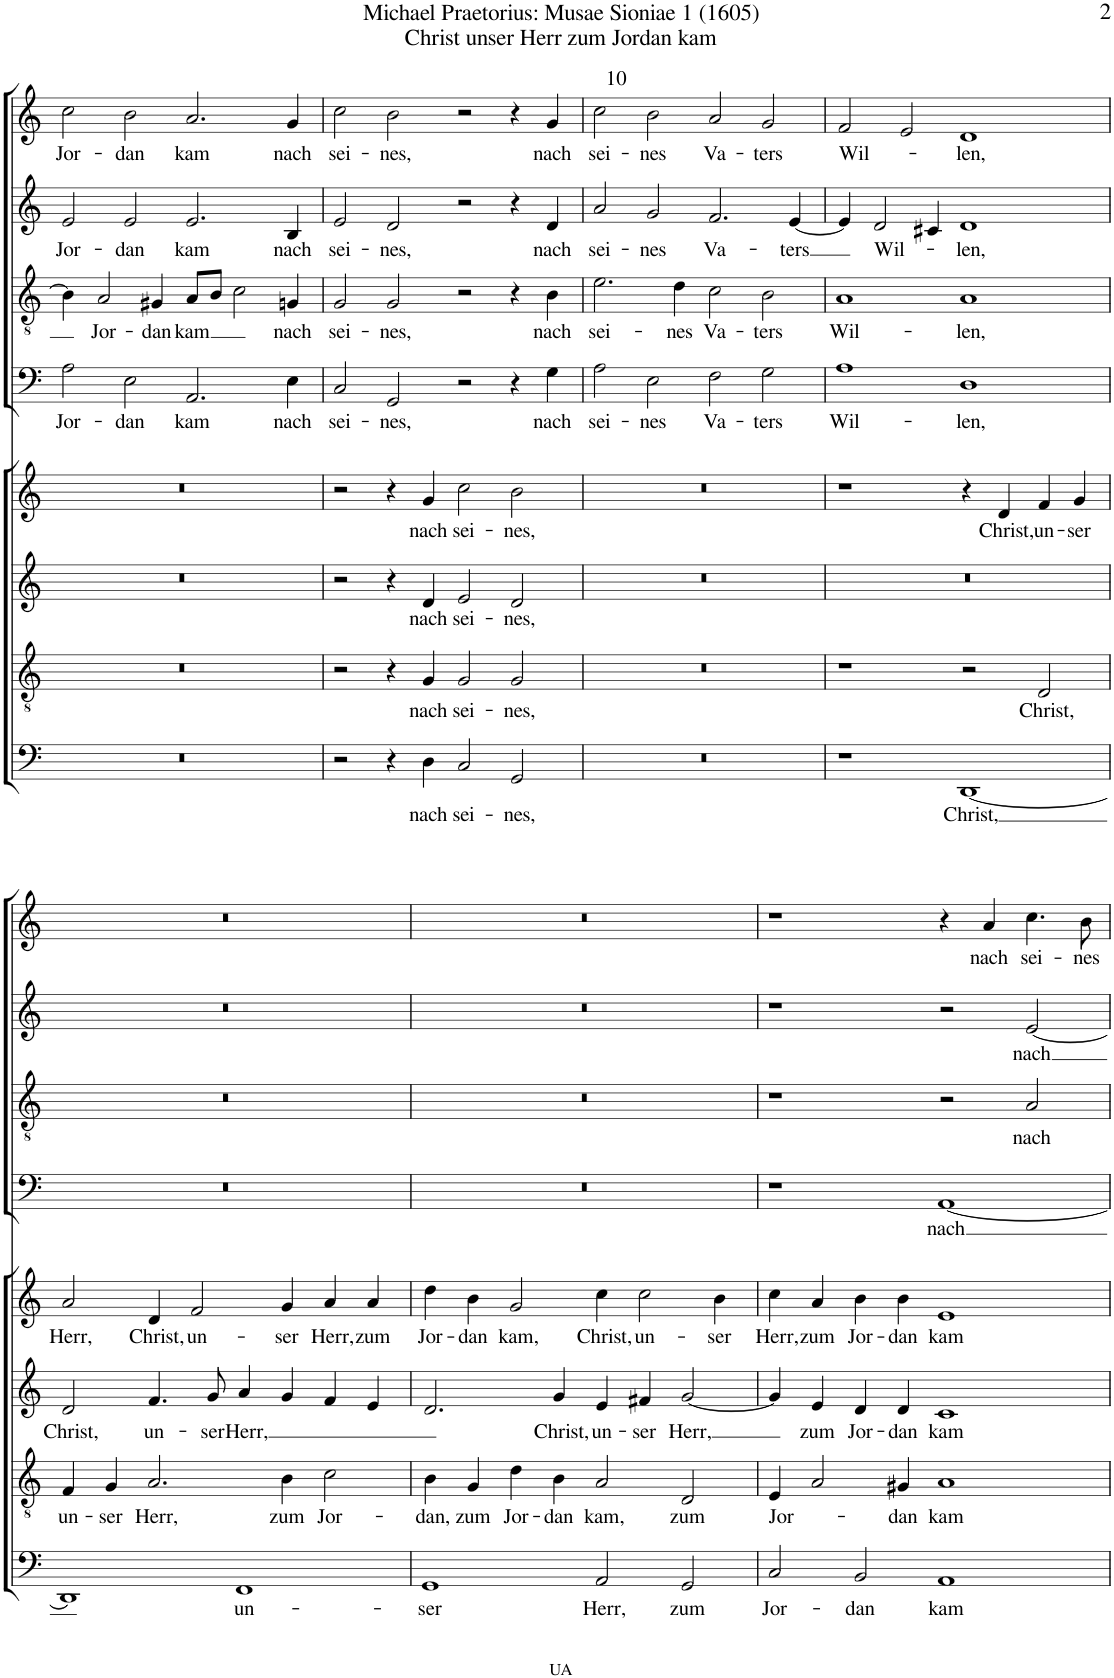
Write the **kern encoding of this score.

**kern	**text	**kern	**text	**kern	**text	**kern	**text	**kern	**text	**kern	**text	**kern	**text	**kern	**text
*part8	*part8	*part7	*part7	*part6	*part6	*part5	*part5	*part4	*part4	*part3	*part3	*part2	*part2	*part1	*part1
*staff8	*staff8	*staff7	*staff7	*staff6	*staff6	*staff5	*staff5	*staff4	*staff4	*staff3	*staff3	*staff2	*staff2	*staff1	*staff1
*I"Baß 2	*	*I"Tenor 2	*	*I"Alt 2	*	*I"Sopran 2	*	*I"Baß 1	*	*I"Tenor 1	*	*I"Alt 1	*	*I"Sopran 1	*
!!LO:PB:g=z
*clefF4	*	*clefGv2	*	*clefG2	*	*clefG2	*	*clefF4	*	*clefGv2	*	*clefG2	*	*clefG2	*
*k[]	*	*k[]	*	*k[]	*	*k[]	*	*k[]	*	*k[]	*	*k[]	*	*k[]	*
*M4/2	*	*M4/2	*	*M4/2	*	*M4/2	*	*M4/2	*	*M4/2	*	*M4/2	*	*M4/2	*
*met(c|)	*	*met(c|)	*	*met(c|)	*	*met(c|)	*	*met(c|)	*	*met(c|)	*	*met(c|)	*	*met(c|)	*
=8	=8	=8	=8	=8	=8	=8	=8	=8	=8	=8	=8	=8	=8	=8	=8
!	!	!	!	!	!	!	!	!	!LO:LY:b	!	!	!	!LO:LY:b	!	!LO:LY:b
0r	.	0r	.	0r	.	0r	.	2A\	Jor-	4B\]	.	2e/	Jor-	2cc\	Jor-
!	!	!	!	!	!	!	!	!	!	!	!LO:LY:b	!	!	!	!
.	.	.	.	.	.	.	.	.	.	2A/	Jor-	.	.	.	.
!	!	!	!	!	!	!	!	!	!LO:LY:b	!	!	!	!LO:LY:b	!	!LO:LY:b
.	.	.	.	.	.	.	.	2E\	-dan	.	.	2e/	-dan	2b\	-dan
!	!	!	!	!	!	!	!	!	!	!	!LO:LY:b	!	!	!	!
.	.	.	.	.	.	.	.	.	.	4G#X/	-dan	.	.	.	.
!	!	!	!	!	!	!	!	!	!LO:LY:b	!	!LO:LY:b	!	!LO:LY:b	!	!LO:LY:b
.	.	.	.	.	.	.	.	2.AA/	kam	8A/L	kam	2.e/	kam	2.a/	kam
.	.	.	.	.	.	.	.	.	.	8B/J	.	.	.	.	.
.	.	.	.	.	.	.	.	.	.	2c\	.	.	.	.	.
!	!	!	!	!	!	!	!	!	!LO:LY:b	!	!LO:LY:b	!	!LO:LY:b	!	!LO:LY:b
.	.	.	.	.	.	.	.	4E\	nach	4Gn/	nach	4B/	nach	4g/	nach
=9	=9	=9	=9	=9	=9	=9	=9	=9	=9	=9	=9	=9	=9	=9	=9
!	!	!	!	!	!	!	!	!	!LO:LY:b	!	!LO:LY:b	!	!LO:LY:b	!	!LO:LY:b
2r	.	2r	.	2r	.	2r	.	2C/	sei-	2G/	sei-	2e/	sei-	2cc\	sei-
!	!	!	!	!	!	!	!	!	!LO:LY:b	!	!LO:LY:b	!	!LO:LY:b	!	!LO:LY:b
4r	.	4r	.	4r	.	4r	.	2GG/	-nes,	2G/	-nes,	2d/	-nes,	2b\	-nes,
!	!LO:LY:b	!	!LO:LY:b	!	!LO:LY:b	!	!LO:LY:b	!	!	!	!	!	!	!	!
4D\	nach	4G/	nach	4d/	nach	4g/	nach	.	.	.	.	.	.	.	.
!	!LO:LY:b	!	!LO:LY:b	!	!LO:LY:b	!	!LO:LY:b	!	!	!	!	!	!	!	!
2C/	sei-	2G/	sei-	2e/	sei-	2cc\	sei-	2r	.	2r	.	2r	.	2r	.
!	!LO:LY:b	!	!LO:LY:b	!	!LO:LY:b	!	!LO:LY:b	!	!	!	!	!	!	!	!
2GG/	-nes,	2G/	-nes,	2d/	-nes,	2b\	-nes,	4r	.	4r	.	4r	.	4r	.
!	!	!	!	!	!	!	!	!	!LO:LY:b	!	!LO:LY:b	!	!LO:LY:b	!	!LO:LY:b
.	.	.	.	.	.	.	.	4G\	nach	4B\	nach	4d/	nach	4g/	nach
=10	=10	=10	=10	=10	=10	=10	=10	=10	=10	=10	=10	=10	=10	=10	=10
!	!	!	!	!	!	!	!	!	!LO:LY:b	!	!LO:LY:b	!	!LO:LY:b	!	!LO:LY:b
0r	.	0r	.	0r	.	0r	.	2A\	sei-	2.e\	sei-	2a/	sei-	2cc\	sei-
!	!	!	!	!	!	!	!	!	!LO:LY:b	!	!	!	!LO:LY:b	!	!LO:LY:b
.	.	.	.	.	.	.	.	2E\	-nes	.	.	2g/	-nes	2b\	-nes
!	!	!	!	!	!	!	!	!	!	!	!LO:LY:b	!	!	!	!
.	.	.	.	.	.	.	.	.	.	4d\	-nes	.	.	.	.
!	!	!	!	!	!	!	!	!	!LO:LY:b	!	!LO:LY:b	!	!LO:LY:b	!	!LO:LY:b
.	.	.	.	.	.	.	.	2F\	Va-	2c\	Va-	2.f/	Va-	2a/	Va-
!	!	!	!	!	!	!	!	!	!LO:LY:b	!	!LO:LY:b	!	!	!	!LO:LY:b
.	.	.	.	.	.	.	.	2G\	-ters	2B\	-ters	.	.	2g/	-ters
!	!	!	!	!	!	!	!	!	!	!	!	!	!LO:LY:b	!	!
.	.	.	.	.	.	.	.	.	.	.	.	[4e/	-ters	.	.
=11	=11	=11	=11	=11	=11	=11	=11	=11	=11	=11	=11	=11	=11	=11	=11
!	!	!	!	!	!	!	!	!	!LO:LY:b	!	!LO:LY:b	!	!	!	!LO:LY:b
1r	.	1r	.	0r	.	1r	.	1A	Wil-	1A	Wil-	4e/]	.	2f/	Wil-
!	!	!	!	!	!	!	!	!	!	!	!	!	!LO:LY:b	!	!
.	.	.	.	.	.	.	.	.	.	.	.	2d/	Wil-	.	.
.	.	.	.	.	.	.	.	.	.	.	.	.	.	2e/	.
.	.	.	.	.	.	.	.	.	.	.	.	4c#X/	.	.	.
!	!LO:LY:b	!	!	!	!	!	!	!	!LO:LY:b	!	!LO:LY:b	!	!LO:LY:b	!	!LO:LY:b
[1DD	Christ,	2r	.	.	.	4r	.	1D	-len,	1A	-len,	1d	-len,	1d	-len,
!	!	!	!	!	!	!	!LO:LY:b	!	!	!	!	!	!	!	!
.	.	.	.	.	.	4d/	Christ,	.	.	.	.	.	.	.	.
!	!	!	!LO:LY:b	!	!	!	!LO:LY:b	!	!	!	!	!	!	!	!
.	.	2D/	Christ,	.	.	4f/	un-	.	.	.	.	.	.	.	.
!	!	!	!	!	!	!	!LO:LY:b	!	!	!	!	!	!	!	!
.	.	.	.	.	.	4g/	-ser	.	.	.	.	.	.	.	.
!!LO:LB:g=z
=12	=12	=12	=12	=12	=12	=12	=12	=12	=12	=12	=12	=12	=12	=12	=12
!	!	!	!LO:LY:b	!	!LO:LY:b	!	!LO:LY:b	!	!	!	!	!	!	!	!
1DD]	.	4F/	un-	2d/	Christ,	2a/	Herr,	0r	.	0r	.	0r	.	0r	.
!	!	!	!LO:LY:b	!	!	!	!	!	!	!	!	!	!	!	!
.	.	4G/	-ser	.	.	.	.	.	.	.	.	.	.	.	.
!	!	!	!LO:LY:b	!	!LO:LY:b	!	!LO:LY:b	!	!	!	!	!	!	!	!
.	.	2.A/	Herr,	4.f/	un-	4d/	Christ,	.	.	.	.	.	.	.	.
!	!	!	!	!	!	!	!LO:LY:b	!	!	!	!	!	!	!	!
.	.	.	.	.	.	2f/	un-	.	.	.	.	.	.	.	.
!	!	!	!	!	!LO:LY:b	!	!	!	!	!	!	!	!	!	!
.	.	.	.	8g/	-ser	.	.	.	.	.	.	.	.	.	.
!	!LO:LY:b	!	!	!	!LO:LY:b	!	!	!	!	!	!	!	!	!	!
1FF	un-	.	.	4a/	Herr,	.	.	.	.	.	.	.	.	.	.
!	!	!	!LO:LY:b	!	!	!	!LO:LY:b	!	!	!	!	!	!	!	!
.	.	4B\	zum	4g/	.	4g/	-ser	.	.	.	.	.	.	.	.
!	!	!	!LO:LY:b	!	!	!	!LO:LY:b	!	!	!	!	!	!	!	!
.	.	2c\	Jor-	4f/	.	4a/	Herr,	.	.	.	.	.	.	.	.
!	!	!	!	!	!	!	!LO:LY:b	!	!	!	!	!	!	!	!
.	.	.	.	4e/	.	4a/	zum	.	.	.	.	.	.	.	.
=13	=13	=13	=13	=13	=13	=13	=13	=13	=13	=13	=13	=13	=13	=13	=13
!	!LO:LY:b	!	!LO:LY:b	!	!	!	!LO:LY:b	!	!	!	!	!	!	!	!
1GG	-ser	4B\	-dan,	2.d/	.	4dd\	Jor-	0r	.	0r	.	0r	.	0r	.
!	!	!	!LO:LY:b	!	!	!	!LO:LY:b	!	!	!	!	!	!	!	!
.	.	4G/	zum	.	.	4b\	-dan	.	.	.	.	.	.	.	.
!	!	!	!LO:LY:b	!	!	!	!LO:LY:b	!	!	!	!	!	!	!	!
.	.	4d\	Jor-	.	.	2g/	kam,	.	.	.	.	.	.	.	.
!	!	!	!LO:LY:b	!	!LO:LY:b	!	!	!	!	!	!	!	!	!	!
.	.	4B\	-dan	4g/	Christ,	.	.	.	.	.	.	.	.	.	.
!	!LO:LY:b	!	!LO:LY:b	!	!LO:LY:b	!	!LO:LY:b	!	!	!	!	!	!	!	!
2AA/	Herr,	2A/	kam,	4e/	un-	4cc\	Christ,	.	.	.	.	.	.	.	.
!	!	!	!	!	!LO:LY:b	!	!LO:LY:b	!	!	!	!	!	!	!	!
.	.	.	.	4f#X/	-ser	2cc\	un-	.	.	.	.	.	.	.	.
!	!LO:LY:b	!	!LO:LY:b	!	!LO:LY:b	!	!	!	!	!	!	!	!	!	!
2GG/	zum	2D/	zum	[2g/	Herr,	.	.	.	.	.	.	.	.	.	.
!	!	!	!	!	!	!	!LO:LY:b	!	!	!	!	!	!	!	!
.	.	.	.	.	.	4b\	-ser	.	.	.	.	.	.	.	.
=14	=14	=14	=14	=14	=14	=14	=14	=14	=14	=14	=14	=14	=14	=14	=14
!	!LO:LY:b	!	!LO:LY:b	!	!	!	!LO:LY:b	!	!	!	!	!	!	!	!
2C/	Jor-	4E/	Jor-	4g/]	.	4cc\	Herr,	1r	.	1r	.	1r	.	1r	.
!	!	!	!	!	!LO:LY:b	!	!LO:LY:b	!	!	!	!	!	!	!	!
.	.	2A/	.	4e/	zum	4a/	zum	.	.	.	.	.	.	.	.
!	!LO:LY:b	!	!	!	!LO:LY:b	!	!LO:LY:b	!	!	!	!	!	!	!	!
2BB/	-dan	.	.	4d/	Jor-	4b\	Jor-	.	.	.	.	.	.	.	.
!	!	!	!LO:LY:b	!	!LO:LY:b	!	!LO:LY:b	!	!	!	!	!	!	!	!
.	.	4G#X/	-dan	4d/	-dan	4b\	-dan	.	.	.	.	.	.	.	.
!	!LO:LY:b	!	!LO:LY:b	!	!LO:LY:b	!	!LO:LY:b	!	!LO:LY:b	!	!	!	!	!	!
1AA	kam	1A	kam	1c	kam	1e	kam	[1AA	nach	2r	.	2r	.	4r	.
!	!	!	!	!	!	!	!	!	!	!	!	!	!	!	!LO:LY:b
.	.	.	.	.	.	.	.	.	.	.	.	.	.	4a/	nach
!	!	!	!	!	!	!	!	!	!	!	!LO:LY:b	!	!LO:LY:b	!	!LO:LY:b
.	.	.	.	.	.	.	.	.	.	2A/	nach	[2e/	nach	4.cc\	sei-
!	!	!	!	!	!	!	!	!	!	!	!	!	!	!	!LO:LY:b
.	.	.	.	.	.	.	.	.	.	.	.	.	.	8b\	-nes
=	=	=	=	=	=	=	=	=	=	=	=	=	=	=	=
*-	*-	*-	*-	*-	*-	*-	*-	*-	*-	*-	*-	*-	*-	*-	*-
